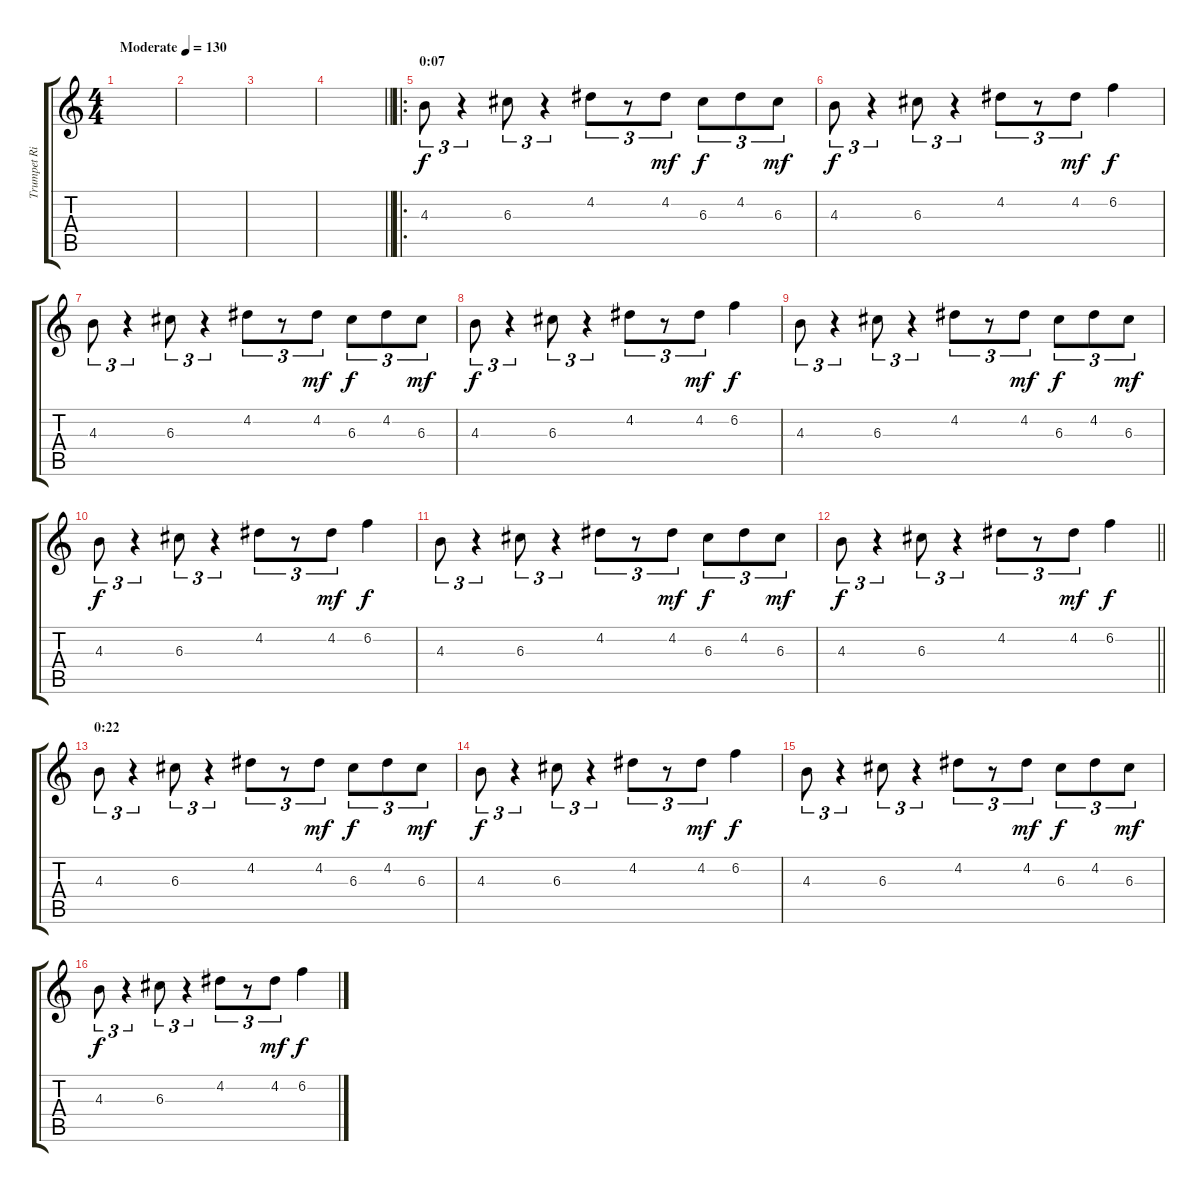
\track ("Trumpet Right" "Trumpet Ri") {instrument trumpet}
\staff {score tabs}
\tuning (E5 B4 G4 D4 A3 E3) {hide}
\ts (4 4)
\tempo (130 "Moderate")
\clef g2
\ks c
|
|
|
\barLineRight lightlight
|
\ro
\section ("" "0:07")
4.3.8{tu (3 2)} r.4{tu (3 2)} 6.3.8{tu (3 2)} r.4{tu (3 2)} 4.2.8{tu (3 2)} r.8{tu (3 2)} 4.2.8{tu (3 2) dy mf} 6.3.8{tu (3 2) dy f} 4.2.8{tu (3 2)} 6.3.8{tu (3 2) dy mf} |
4.3.8{tu (3 2) dy f} r.4{tu (3 2)} 6.3.8{tu (3 2)} r.4{tu (3 2)} 4.2.8{tu (3 2)} r.8{tu (3 2)} 4.2.8{tu (3 2) dy mf} 6.2.4{dy f} |
4.3.8{tu (3 2)} r.4{tu (3 2)} 6.3.8{tu (3 2)} r.4{tu (3 2)} 4.2.8{tu (3 2)} r.8{tu (3 2)} 4.2.8{tu (3 2) dy mf} 6.3.8{tu (3 2) dy f} 4.2.8{tu (3 2)} 6.3.8{tu (3 2) dy mf} |
4.3.8{tu (3 2) dy f} r.4{tu (3 2)} 6.3.8{tu (3 2)} r.4{tu (3 2)} 4.2.8{tu (3 2)} r.8{tu (3 2)} 4.2.8{tu (3 2) dy mf} 6.2.4{dy f} |
4.3.8{tu (3 2)} r.4{tu (3 2)} 6.3.8{tu (3 2)} r.4{tu (3 2)} 4.2.8{tu (3 2)} r.8{tu (3 2)} 4.2.8{tu (3 2) dy mf} 6.3.8{tu (3 2) dy f} 4.2.8{tu (3 2)} 6.3.8{tu (3 2) dy mf} |
4.3.8{tu (3 2) dy f} r.4{tu (3 2)} 6.3.8{tu (3 2)} r.4{tu (3 2)} 4.2.8{tu (3 2)} r.8{tu (3 2)} 4.2.8{tu (3 2) dy mf} 6.2.4{dy f} |
4.3.8{tu (3 2)} r.4{tu (3 2)} 6.3.8{tu (3 2)} r.4{tu (3 2)} 4.2.8{tu (3 2)} r.8{tu (3 2)} 4.2.8{tu (3 2) dy mf} 6.3.8{tu (3 2) dy f} 4.2.8{tu (3 2)} 6.3.8{tu (3 2) dy mf} |
\barLineRight lightlight
4.3.8{tu (3 2) dy f} r.4{tu (3 2)} 6.3.8{tu (3 2)} r.4{tu (3 2)} 4.2.8{tu (3 2)} r.8{tu (3 2)} 4.2.8{tu (3 2) dy mf} 6.2.4{dy f} |
\section ("" "0:22")
4.3.8{tu (3 2)} r.4{tu (3 2)} 6.3.8{tu (3 2)} r.4{tu (3 2)} 4.2.8{tu (3 2)} r.8{tu (3 2)} 4.2.8{tu (3 2) dy mf} 6.3.8{tu (3 2) dy f} 4.2.8{tu (3 2)} 6.3.8{tu (3 2) dy mf} |
4.3.8{tu (3 2) dy f} r.4{tu (3 2)} 6.3.8{tu (3 2)} r.4{tu (3 2)} 4.2.8{tu (3 2)} r.8{tu (3 2)} 4.2.8{tu (3 2) dy mf} 6.2.4{dy f} |
4.3.8{tu (3 2)} r.4{tu (3 2)} 6.3.8{tu (3 2)} r.4{tu (3 2)} 4.2.8{tu (3 2)} r.8{tu (3 2)} 4.2.8{tu (3 2) dy mf} 6.3.8{tu (3 2) dy f} 4.2.8{tu (3 2)} 6.3.8{tu (3 2) dy mf} |
4.3.8{tu (3 2) dy f} r.4{tu (3 2)} 6.3.8{tu (3 2)} r.4{tu (3 2)} 4.2.8{tu (3 2)} r.8{tu (3 2)} 4.2.8{tu (3 2) dy mf} 6.2.4{dy f}
